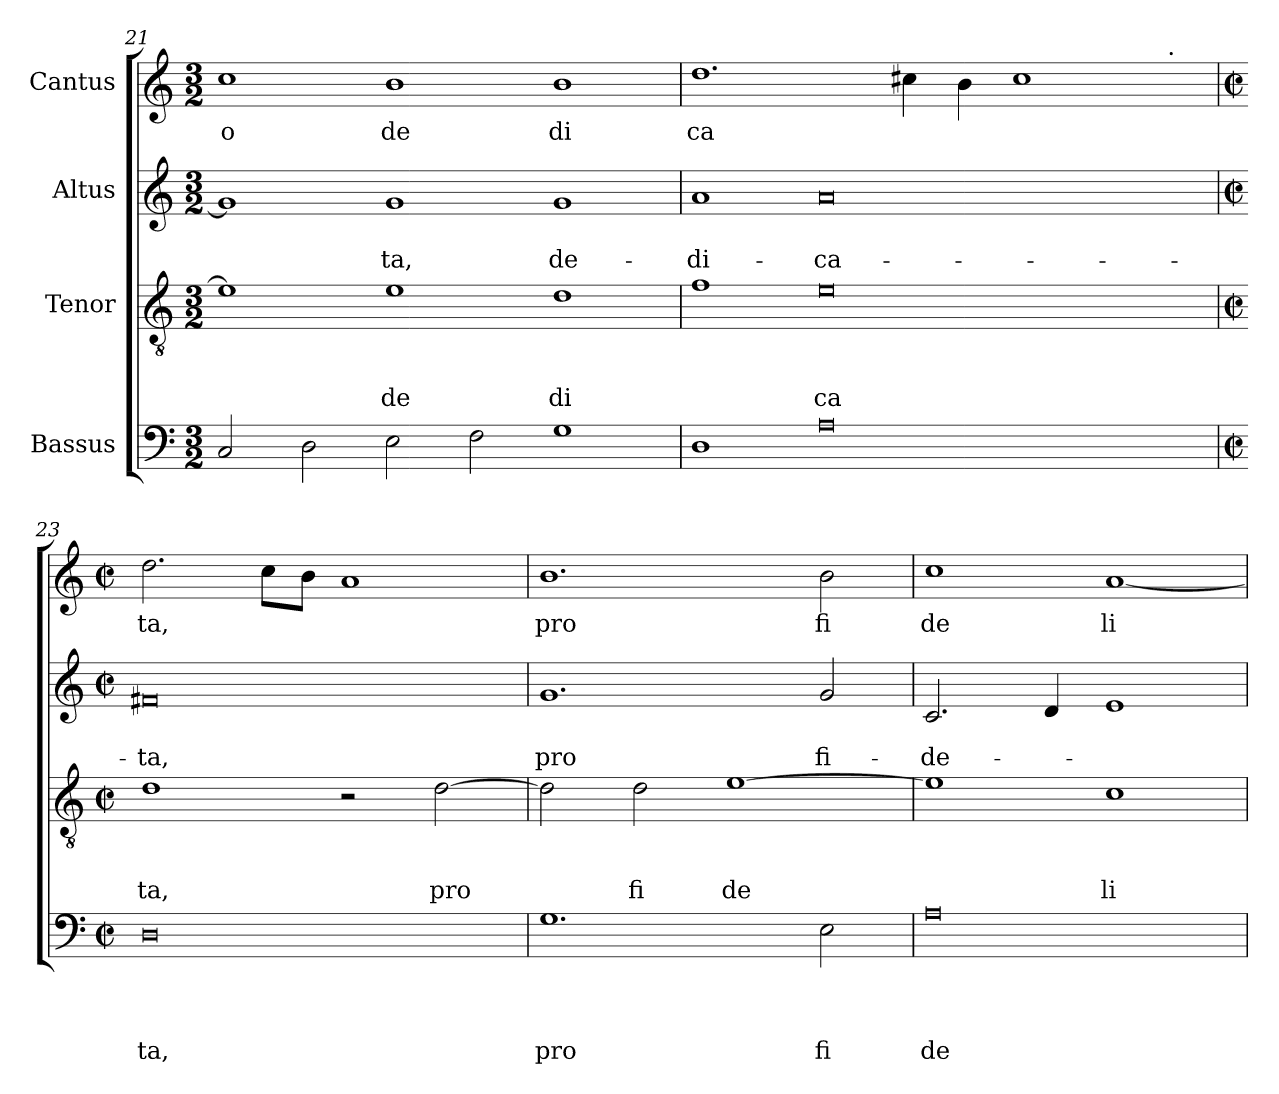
**kern	**text	**text	**text	**text	**kern	**text	**text	**text	**kern	**text	**text	**kern	**text
*part4	*part4	*part4	*part4	*part4	*part3	*part3	*part3	*part3	*part2	*part2	*part2	*part1	*part1
*staff4	*staff4	*staff4	*staff4	*staff4	*staff3	*staff3	*staff3	*staff3	*staff2	*staff2	*staff2	*staff1	*staff1
*I"Bassus	*	*	*	*	*I"Tenor	*	*	*	*I"Altus	*	*	*I"Cantus	*
*clefF4	*	*	*	*	*clefGv2	*	*	*	*clefG2	*	*	*clefG2	*
*k[]	*	*	*	*	*k[]	*	*	*	*k[]	*	*	*k[]	*
*C:	*	*	*	*	*C:	*	*	*	*C:	*	*	*C:	*
*M3/2	*	*	*	*	*M3/2	*	*	*	*M3/2	*	*	*M3/2	*
=21	=21	=21	=21	=21	=21	=21	=21	=21	=21	=21	=21	=21	=21
!	!	!	!	!	!	!	!	!	!	!	!	!	!LO:LY:b
2C/	.	.	.	.	1e]	.	.	.	1g]	.	.	1cc	o
2D\	.	.	.	.	.	.	.	.	.	.	.	.	.
!	!	!	!	!	!	!	!	!LO:LY:b	!	!	!LO:LY:b	!	!LO:LY:b
2E\	.	.	.	.	1e	.	.	de	1g	.	-ta,	1b	de
2F\	.	.	.	.	.	.	.	.	.	.	.	.	.
!	!	!	!	!	!	!	!	!LO:LY:b	!	!	!LO:LY:b	!	!LO:LY:b
1G	.	.	.	.	1d	.	.	di	1g	.	de-	1b	di
=22	=22	=22	=22	=22	=22	=22	=22	=22	=22	=22	=22	=22	=22
!	!	!	!	!	!	!	!	!	!	!	!LO:LY:b	!	!LO:LY:b
*	*	*	*	*	*	*	*	*	*	*	*	*^	*
1D	.	.	.	.	1f	.	.	.	1a	.	-di-	1.dd	1ryy	ca
!	!	!	!	!	!	!	!	!LO:LY:b	!	!	!LO:LY:b	!	!	!
0A	.	.	.	.	0e	.	.	ca	0a	.	-ca-	.	1ryy	.
.	.	.	.	.	.	.	.	.	.	.	.	4cc#X\	.	.
.	.	.	.	.	.	.	.	.	.	.	.	4b\	.	.
.	.	.	.	.	.	.	.	.	.	.	.	1cc#	2ryy	.
.	.	.	.	.	.	.	.	.	.	.	.	.	4ryy	.
.	.	.	.	.	.	.	.	.	.	.	.	.	32ryy	.
!	!	!	!	!	!	!	!	!	!	!	!	!	!LO:TX:a:t=.	!
.	.	.	.	.	.	.	.	.	.	.	.	.	8..ryy	.
*	*	*	*	*	*	*	*	*	*	*	*	*v	*v	*
=23	=23	=23	=23	=23	=23	=23	=23	=23	=23	=23	=23	=23	=23
*M2/2	*	*	*	*	*M2/2	*	*	*	*M2/2	*	*	*M2/2	*
*met(c|)	*	*	*	*	*met(c|)	*	*	*	*met(c|)	*	*	*met(c|)	*
*	*	*	*	*	*	*	*	*	*	*	*	*^	*
!	!	!	!	!LO:LY:b	!	!	!	!LO:LY:b	!	!	!LO:LY:b	!	!	!LO:LY:b
*	*	*	*	*	*	*	*	*	*	*	*	*v	*v	*
0D	.	.	.	-ta,	1d	.	.	ta,	0f#X	.	-ta,	2.dd\	ta,
.	.	.	.	.	.	.	.	.	.	.	.	8cc\L	.
.	.	.	.	.	.	.	.	.	.	.	.	8b\J	.
.	.	.	.	.	2r	.	.	.	.	.	.	1a	.
!	!	!	!	!	!	!	!	!LO:LY:b	!	!	!	!	!
.	.	.	.	.	[>2d\	.	.	pro	.	.	.	.	.
!!LO:PB:g=z
=24	=24	=24	=24	=24	=24	=24	=24	=24	=24	=24	=24	=24	=24
!	!	!	!	!LO:LY:b	!	!	!	!	!	!	!LO:LY:b	!	!LO:LY:b
1.G	.	.	.	pro	2d\]	.	.	.	1.g	.	pro	1.b	pro
!	!	!	!	!	!	!	!	!LO:LY:b	!	!	!	!	!
.	.	.	.	.	2d\	.	.	fi	.	.	.	.	.
!	!	!	!	!	!	!	!	!LO:LY:b	!	!	!	!	!
.	.	.	.	.	[>1e	.	.	de	.	.	.	.	.
!	!	!	!	!LO:LY:b	!	!	!	!	!	!	!LO:LY:b	!	!LO:LY:b
2E\	.	.	.	fi	.	.	.	.	2g/	.	fi-	2b\	fi
=25	=25	=25	=25	=25	=25	=25	=25	=25	=25	=25	=25	=25	=25
!	!	!	!	!LO:LY:b	!	!	!	!	!	!	!LO:LY:b	!	!LO:LY:b
0A	.	.	.	de	1e]	.	.	.	2.c/	.	-de-	1cc	de
.	.	.	.	.	.	.	.	.	4d/	.	.	.	.
!	!	!	!	!	!	!	!	!LO:LY:b	!	!	!	!	!LO:LY:b
.	.	.	.	.	1c	.	.	li	1e	.	.	[<1a	li
=	=	=	=	=	=	=	=	=	=	=	=	=	=
*-	*-	*-	*-	*-	*-	*-	*-	*-	*-	*-	*-	*-	*-
